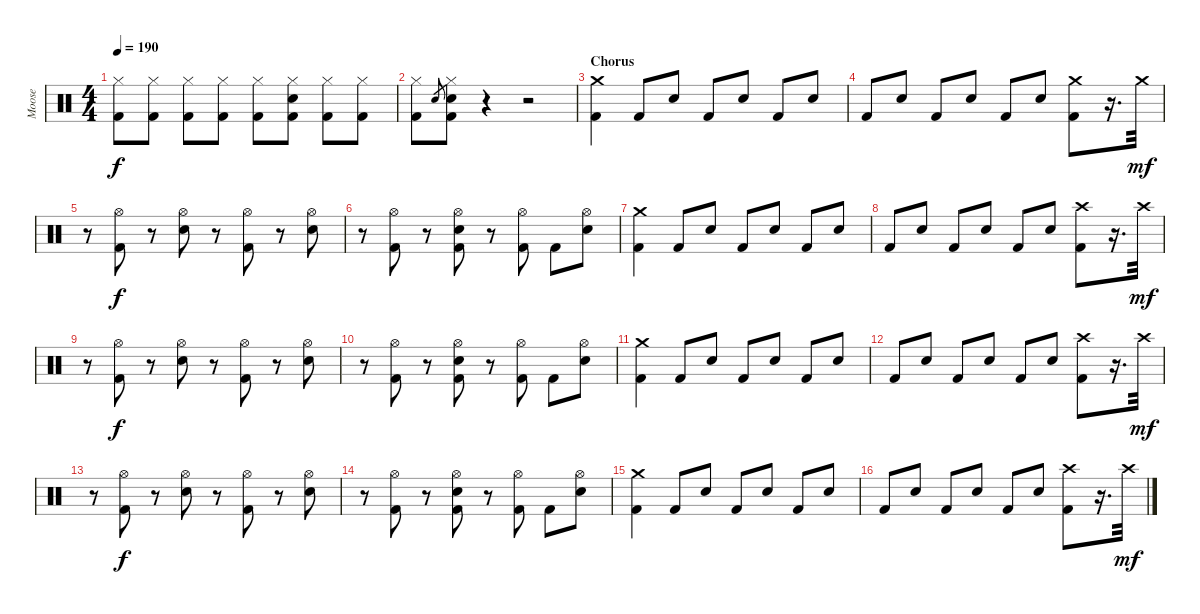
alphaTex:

\track ("Moose" "Moose") {instrument percussion}
\staff {score}
\articulation defaults
\ts (4 4)
\tempo 190
\clef neutral
\ks c
("Kick (hit) 2" "Hi-Hat (closed)").8{dy f} ("Kick (hit) 2" "Hi-Hat (closed)").8 ("Kick (hit) 2" "Hi-Hat (closed)").8 ("Kick (hit) 2" "Hi-Hat (closed)").8 ("Kick (hit) 2" "Hi-Hat (closed)").8 ("Kick (hit) 2" "Snare (hit) 2" "Hi-Hat (closed)").8 ("Kick (hit) 2" "Hi-Hat (closed)").8 ("Kick (hit) 2" "Hi-Hat (closed)").8 |
("Kick (hit) 2" "Hi-Hat (closed)").8 "Snare (hit) 2".8{gr} ("Kick (hit) 2" "Snare (hit) 2" "Hi-Hat (closed)").8 r.4 r.2 |
\section ("" "Chorus")
("Kick (hit) 2" "Crash medium (hit)").4 "Kick (hit) 2".8 "Snare (hit) 2".8 "Kick (hit) 2".8 "Snare (hit) 2".8 "Kick (hit) 2".8 "Snare (hit) 2".8 |
"Kick (hit) 2".8 "Snare (hit) 2".8 "Kick (hit) 2".8 "Snare (hit) 2".8 "Kick (hit) 2".8 "Snare (hit) 2".8 ("Kick (hit) 2" "Crash medium (hit)").8 r.16{d} "Crash medium (hit)".32{dy mf} |
r.8 ("Kick (hit) 2" "Hi-Hat (open)").8{dy f} r.8 ("Snare (hit) 2" "Hi-Hat (open)").8 r.8 ("Kick (hit) 2" "Hi-Hat (open)").8 r.8 ("Snare (hit) 2" "Hi-Hat (open)").8 |
r.8 ("Kick (hit) 2" "Hi-Hat (open)").8 r.8 ("Kick (hit) 2" "Snare (hit) 2" "Hi-Hat (open)").8 r.8 ("Kick (hit) 2" "Hi-Hat (open)").8 "Kick (hit) 2".8 ("Snare (hit) 2" "Hi-Hat (open)").8 |
("Kick (hit) 2" "Crash medium (hit)").4 "Kick (hit) 2".8 "Snare (hit) 2".8 "Kick (hit) 2".8 "Snare (hit) 2".8 "Kick (hit) 2".8 "Snare (hit) 2".8 |
"Kick (hit) 2".8 "Snare (hit) 2".8 "Kick (hit) 2".8 "Snare (hit) 2".8 "Kick (hit) 2".8 "Snare (hit) 2".8 ("Kick (hit) 2" "Crash high (hit)").8 r.16{d} "Crash high (hit)".32{dy mf} |
r.8 ("Kick (hit) 2" "Hi-Hat (open)").8{dy f} r.8 ("Snare (hit) 2" "Hi-Hat (open)").8 r.8 ("Kick (hit) 2" "Hi-Hat (open)").8 r.8 ("Snare (hit) 2" "Hi-Hat (open)").8 |
r.8 ("Kick (hit) 2" "Hi-Hat (open)").8 r.8 ("Kick (hit) 2" "Snare (hit) 2" "Hi-Hat (open)").8 r.8 ("Kick (hit) 2" "Hi-Hat (open)").8 "Kick (hit) 2".8 ("Snare (hit) 2" "Hi-Hat (open)").8 |
("Kick (hit) 2" "Crash medium (hit)").4 "Kick (hit) 2".8 "Snare (hit) 2".8 "Kick (hit) 2".8 "Snare (hit) 2".8 "Kick (hit) 2".8 "Snare (hit) 2".8 |
"Kick (hit) 2".8 "Snare (hit) 2".8 "Kick (hit) 2".8 "Snare (hit) 2".8 "Kick (hit) 2".8 "Snare (hit) 2".8 ("Kick (hit) 2" "Crash high (hit)").8 r.16{d} "Crash high (hit)".32{dy mf} |
r.8 ("Kick (hit) 2" "Hi-Hat (open)").8{dy f} r.8 ("Snare (hit) 2" "Hi-Hat (open)").8 r.8 ("Kick (hit) 2" "Hi-Hat (open)").8 r.8 ("Snare (hit) 2" "Hi-Hat (open)").8 |
r.8 ("Kick (hit) 2" "Hi-Hat (open)").8 r.8 ("Kick (hit) 2" "Snare (hit) 2" "Hi-Hat (open)").8 r.8 ("Kick (hit) 2" "Hi-Hat (open)").8 "Kick (hit) 2".8 ("Snare (hit) 2" "Hi-Hat (open)").8 |
("Kick (hit) 2" "Crash medium (hit)").4 "Kick (hit) 2".8 "Snare (hit) 2".8 "Kick (hit) 2".8 "Snare (hit) 2".8 "Kick (hit) 2".8 "Snare (hit) 2".8 |
"Kick (hit) 2".8 "Snare (hit) 2".8 "Kick (hit) 2".8 "Snare (hit) 2".8 "Kick (hit) 2".8 "Snare (hit) 2".8 ("Kick (hit) 2" "Crash high (hit)").8 r.16{d} "Crash high (hit)".32{dy mf}
